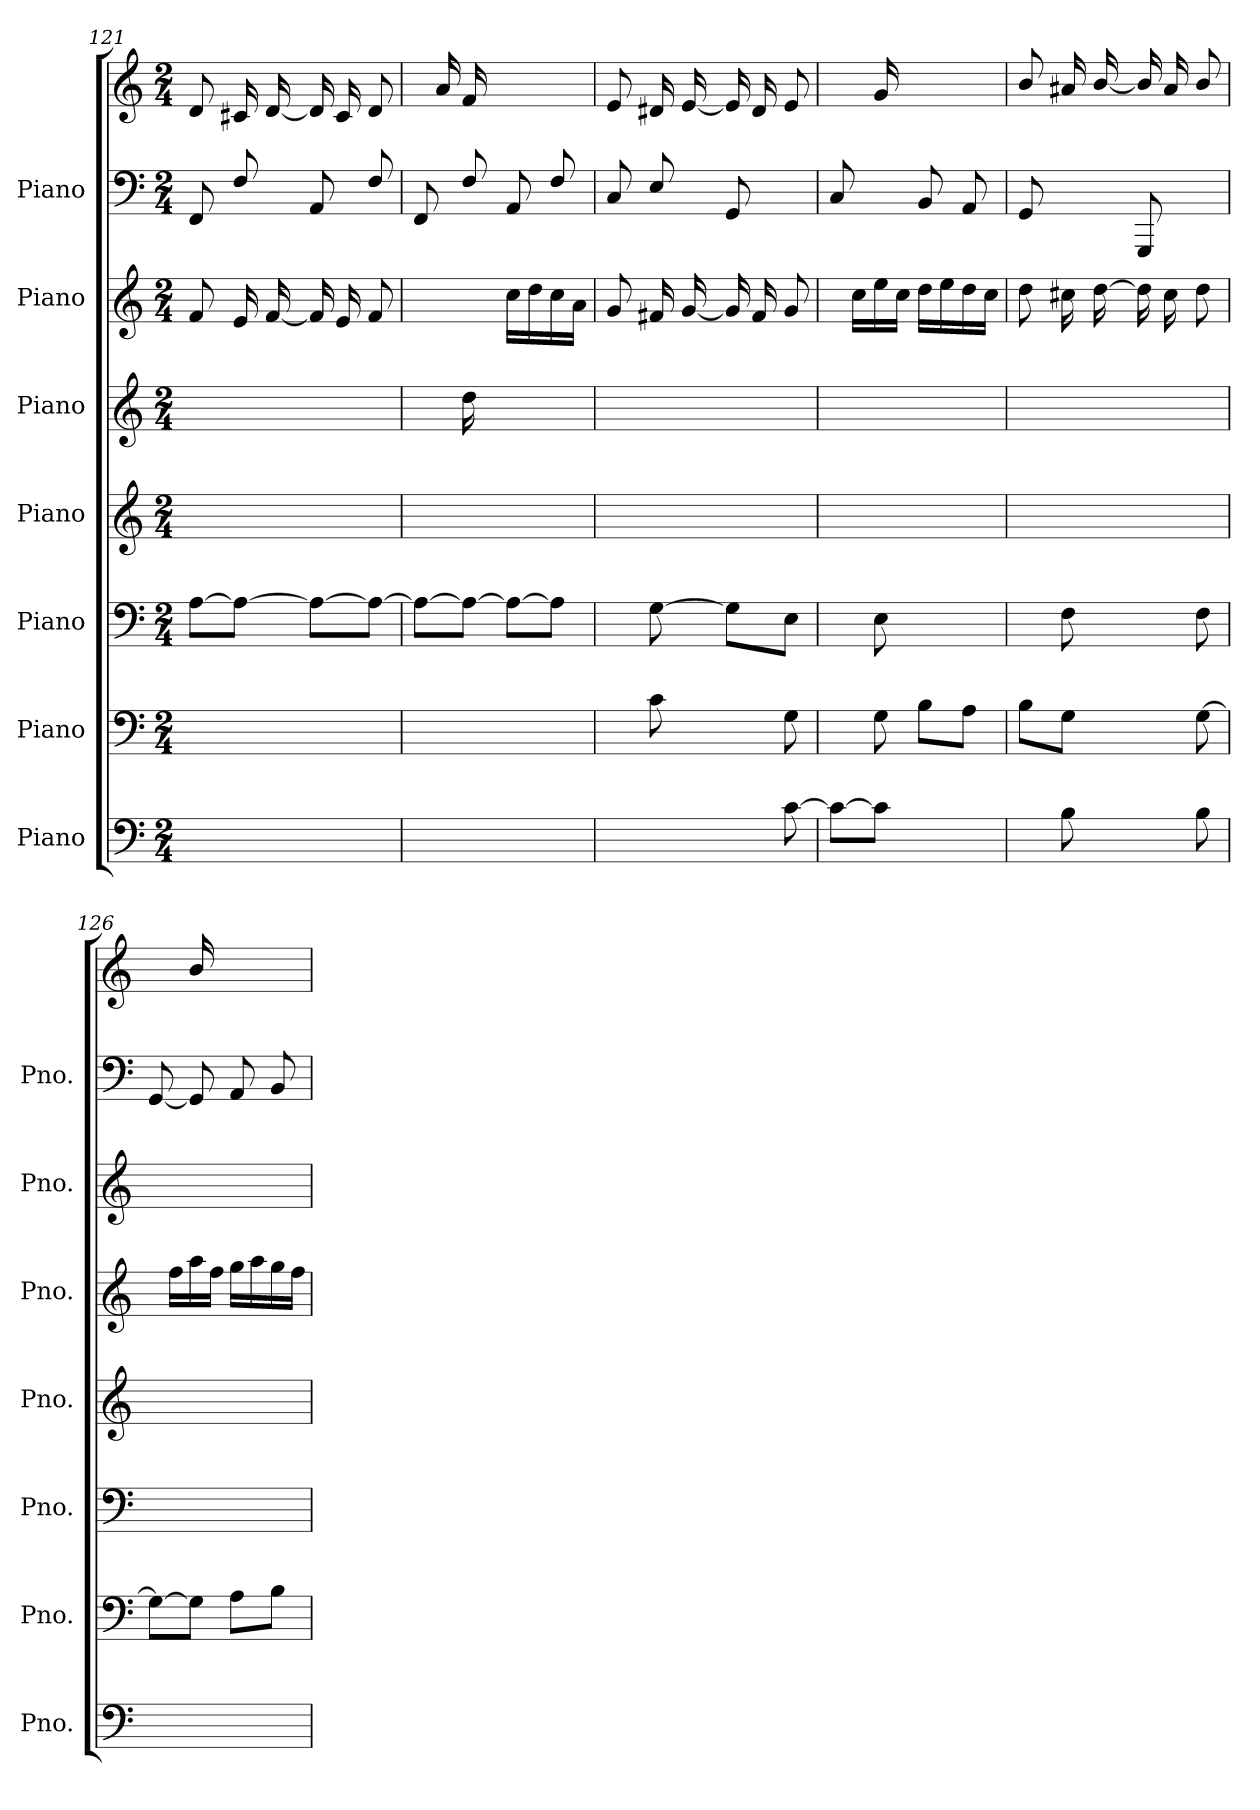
**kern	**kern	**kern	**kern	**kern	**kern	**kern	**kern
*part7	*part6	*part5	*part4	*part3	*part2	*part1	*part1
*staff8	*staff7	*staff6	*staff5	*staff4	*staff3	*staff2	*staff1
*I"Piano	*I"Piano	*I"Piano	*I"Piano	*I"Piano	*I"Piano	*I"Piano	*
*I'Pno.	*I'Pno.	*I'Pno.	*I'Pno.	*I'Pno.	*I'Pno.	*I'Pno.	*
!!LO:LB:g=z
*clefF4	*clefF4	*clefF4	*clefG2	*clefG2	*clefG2	*clefF4	*clefG2
*k[]	*k[]	*k[]	*k[]	*k[]	*k[]	*k[]	*k[]
*M2/4	*M2/4	*M2/4	*M2/4	*M2/4	*M2/4	*M2/4	*M2/4
=121	=121	=121	=121	=121	=121	=121	=121
2ryy	2ryy	[8Ai\L	2ryy	2ryy	8fj	8FFZ/	8dV
.	.	8Ai\J_	.	.	16ej	8FZ/	16c#XV
.	.	.	.	.	[16fj	.	[16dV
.	.	8Ai\L_	.	.	16fj]	8AAZ/	16dV]
.	.	.	.	.	16ej	.	16c#V
.	.	8Ai\J_	.	.	8fj	8FZ/	8dV
=122	=122	=122	=122	=122	=122	=122	=122
2ryy	2ryy	8Ai\L_	2ryy	8ryy	8.ryy	8FFZ/	16ryy
.	.	.	.	.	.	.	16aV/LL
.	.	8Ai\J_	.	16ddN	.	8FZ/	16fV/
.	.	.	.	4ryy	16aj/JJ	.	4ryy
.	.	8Ai\L_	.	.	16ccj\LL	8AAZ/	.
.	.	.	.	.	16ddj\	.	.
.	.	8Ai\J]	.	.	16ccj\	8FZ/	.
.	.	.	.	16ryy	16aj\JJ	.	16ryy
=123	=123	=123	=123	=123	=123	=123	=123
4.ryy	8ryy	8ryy	2ryy	2ryy	8gj	8CZ/L	8eV/
.	8cl\	[8Gi\	.	.	16f#Xj	8EZ/	16d#XV/
.	.	.	.	.	[16gj	.	[16eV/
.	8ryy	8Gi\L]	.	.	16gj]	8GGZ/	16eV/]
.	.	.	.	.	16f#j	.	16d#V/
[8c!	8Gl\	8Ei\J	.	.	8gj	8ryy	8eV/
=124	=124	=124	=124	=124	=124	=124	=124
8c!\L_	8ryy	8ryy	2ryy	2ryy	16ryy	8CZ/	8ryy
.	.	.	.	.	16ccj\LL	.	.
8c!\J]	8Gl\	8Ei\	.	.	16eej\	8ryy	16gV/
.	.	.	.	.	16ccj\JJ	.	4ryy
4ryy	8Bl\L	4ryy	.	.	16ddj\LL	8BBZ/	.
.	.	.	.	.	16eej\	.	.
.	8Al\J	.	.	.	16ddj\	8AAZ/	.
.	.	.	.	.	16ccj\JJ	.	16ryy
!!LO:LB:g=z
=125	=125	=125	=125	=125	=125	=125	=125
8ryy	8Bl\L	8ryy	2ryy	2ryy	8ddj	8GGZ/	8bV/
8B!	8Gl\J	8Fi\	.	.	16cc#Xj	8ryy	16a#XV/
.	.	.	.	.	[16ddj	.	[16bV/
8ryy	8ryy	8ryy	.	.	16ddj]	8GGGZ/L	16bV/]
.	.	.	.	.	16cc#j	.	16a#V/
8B!	[8Gl\	8Fi\	.	.	8ddj	8ryy	8bV/
=126	=126	=126	=126	=126	=126	=126	=126
2ryy	8Gl\L_	2ryy	2ryy	16ryy	2ryy	[8GGZ/	8ryy
.	.	.	.	16ffN\LL	.	.	.
.	8Gl\J]	.	.	16aaN\	.	8GGZ/]	16bV/
.	.	.	.	16ffN\JJ	.	.	4ryy
.	8Al\L	.	.	16ggN\LL	.	8AAZ/	.
.	.	.	.	16aaN\	.	.	.
.	8Bl\J	.	.	16ggN\	.	8BBZ/	.
.	.	.	.	16ffN\JJ	.	.	16ryy
=	=	=	=	=	=	=	=
*-	*-	*-	*-	*-	*-	*-	*-
